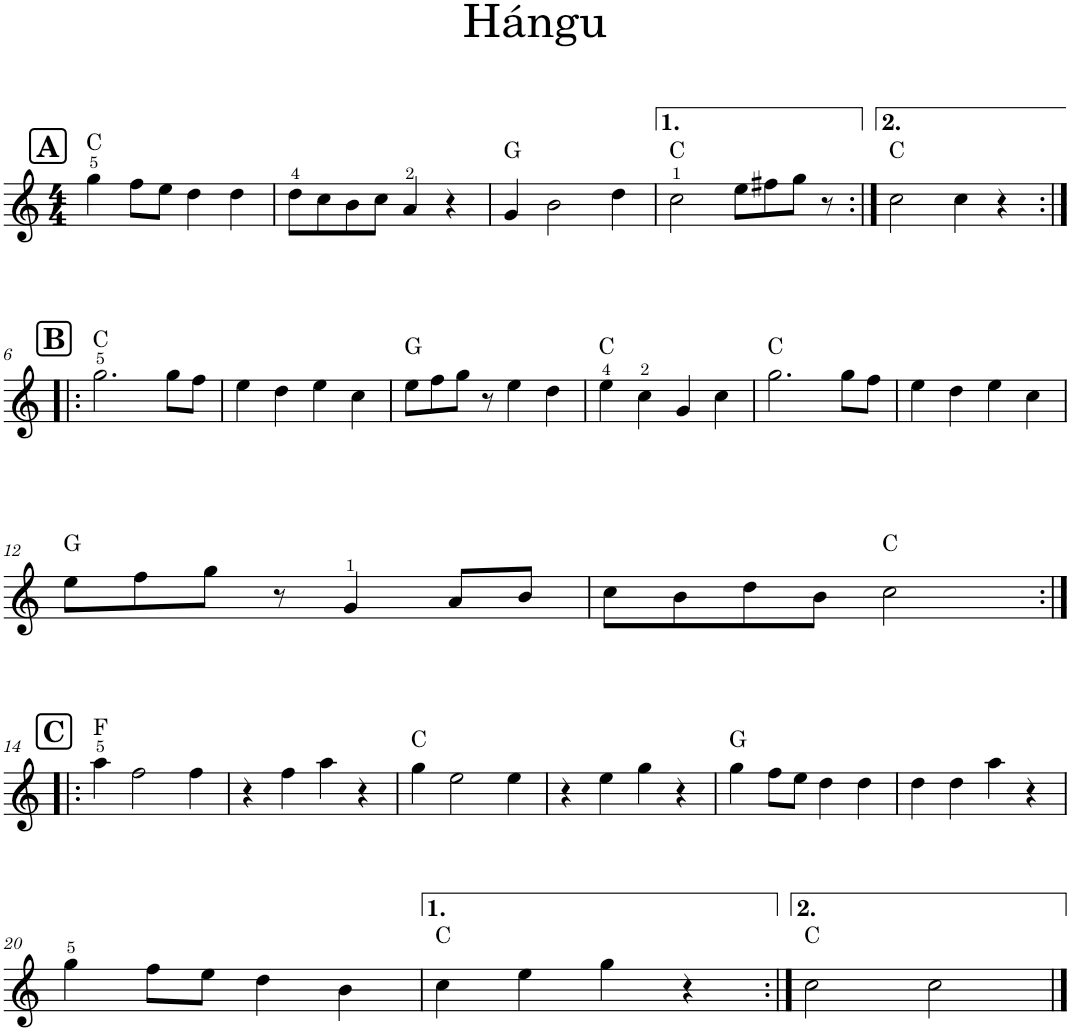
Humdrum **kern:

**kern	**harte
*part1	*part1
*staff1	*
*I"Piano	*
*I'Pno.	*
*clefG2	*
*k[]	*
*M4/4	*
!!LO:REH:place=s1:a:B:cj:fs=14:t=A
=1	=1
4gg\	C:maj
8ff\L	.
8ee\J	.
4dd\	.
4dd\	.
=2	=2
8dd\L	.
8cc\	.
8b\	.
8cc\J	.
4a/	.
4r	.
=3	=3
4g/	G:maj
2b\	.
4dd\	.
=4	=4
2cc\	C:maj
8ee\L	.
8ff#X\	.
8gg\J	.
8r	.
=5:|!	=5:|!
2cc\	C:maj
4cc\	.
4r	.
!!LO:LB:g=z
!!LO:REH:place=s1:a:B:cj:fs=14:t=B
=6:|!|:	=6:|!|:
2.gg\	C:maj
8gg\L	.
8ff\J	.
=7	=7
4ee\	.
4dd\	.
4ee\	.
4cc\	.
=8	=8
8ee\L	G:maj
8ff\	.
8gg\J	.
8r	.
4ee\	.
4dd\	.
=9	=9
4ee\	C:maj
4cc\	.
4g/	.
4cc\	.
=10	=10
2.gg\	C:maj
8gg\L	.
8ff\J	.
=11	=11
4ee\	.
4dd\	.
4ee\	.
4cc\	.
!!LO:LB:g=z
=12	=12
8ee\L	G:maj
8ff\	.
8gg\J	.
8r	.
4g/	.
8a/L	.
8b/J	.
=13	=13
8cc\L	.
8b\	.
8dd\	.
8b\J	.
2cc\	C:maj
!!LO:LB:g=z
!!LO:REH:place=s1:a:B:cj:fs=14:t=C
=14:|!|:	=14:|!|:
4aa\	F:maj
2ff\	.
4ff\	.
=15	=15
4r	.
4ff\	.
4aa\	.
4r	.
=16	=16
4gg\	C:maj
2ee\	.
4ee\	.
=17	=17
4r	.
4ee\	.
4gg\	.
4r	.
=18	=18
4gg\	G:maj
8ff\L	.
8ee\J	.
4dd\	.
4dd\	.
=19	=19
4dd\	.
4dd\	.
4aa\	.
4r	.
!!LO:LB:g=z
=20	=20
4gg\	.
8ff\L	.
8ee\J	.
4dd\	.
4b\	.
=21	=21
4cc\	C:maj
4ee\	.
4gg\	.
4r	.
=22:|!	=22:|!
2cc\	C:maj
2cc\	.
==	==
*-	*-
